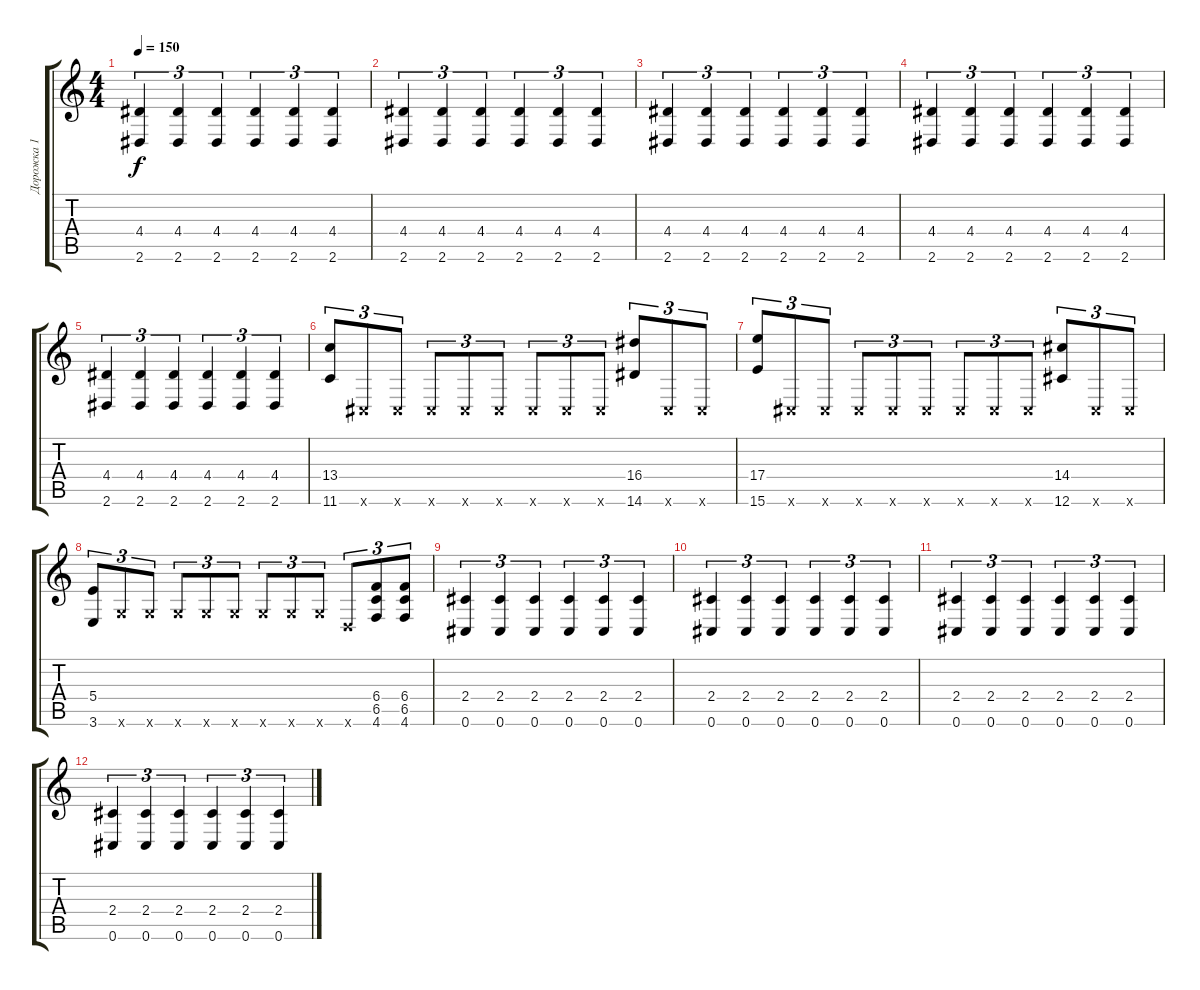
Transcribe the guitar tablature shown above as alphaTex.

\track ("Дорожка 1" "Дорожка 1") {instrument distortionguitar}
\staff {score tabs}
\tuning (Db4 Ab3 E3 B2 Gb2 Db2) {hide}
\ts (4 4)
\tempo 150
\clef g2
\ks c
(4.4 2.6).4{tu (3 2) dy f} (4.4 2.6).4{tu (3 2)} (4.4 2.6).4{tu (3 2)} (4.4 2.6).4{tu (3 2)} (4.4 2.6).4{tu (3 2)} (4.4 2.6).4{tu (3 2)} |
(4.4 2.6).4{tu (3 2)} (4.4 2.6).4{tu (3 2)} (4.4 2.6).4{tu (3 2)} (4.4 2.6).4{tu (3 2)} (4.4 2.6).4{tu (3 2)} (4.4 2.6).4{tu (3 2)} |
(4.4 2.6).4{tu (3 2)} (4.4 2.6).4{tu (3 2)} (4.4 2.6).4{tu (3 2)} (4.4 2.6).4{tu (3 2)} (4.4 2.6).4{tu (3 2)} (4.4 2.6).4{tu (3 2)} |
(4.4 2.6).4{tu (3 2)} (4.4 2.6).4{tu (3 2)} (4.4 2.6).4{tu (3 2)} (4.4 2.6).4{tu (3 2)} (4.4 2.6).4{tu (3 2)} (4.4 2.6).4{tu (3 2)} |
(4.4 2.6).4{tu (3 2)} (4.4 2.6).4{tu (3 2)} (4.4 2.6).4{tu (3 2)} (4.4 2.6).4{tu (3 2)} (4.4 2.6).4{tu (3 2)} (4.4 2.6).4{tu (3 2)} |
(13.4 11.6).8{tu (3 2)} 0.6{x}.8{tu (3 2)} 0.6{x}.8{tu (3 2)} 0.6{x}.8{tu (3 2)} 0.6{x}.8{tu (3 2)} 0.6{x}.8{tu (3 2)} 0.6{x}.8{tu (3 2)} 0.6{x}.8{tu (3 2)} 0.6{x}.8{tu (3 2)} (16.4 14.6).8{tu (3 2)} 0.6{x}.8{tu (3 2)} 0.6{x}.8{tu (3 2)} |
(17.4 15.6).8{tu (3 2)} 0.6{x}.8{tu (3 2)} 0.6{x}.8{tu (3 2)} 0.6{x}.8{tu (3 2)} 0.6{x}.8{tu (3 2)} 0.6{x}.8{tu (3 2)} 0.6{x}.8{tu (3 2)} 0.6{x}.8{tu (3 2)} 0.6{x}.8{tu (3 2)} (14.4 12.6).8{tu (3 2)} 0.6{x}.8{tu (3 2)} 0.6{x}.8{tu (3 2)} |
(5.4 3.6).8{tu (3 2)} 6.6{x}.8{tu (3 2)} 6.6{x}.8{tu (3 2)} 6.6{x}.8{tu (3 2)} 6.6{x}.8{tu (3 2)} 6.6{x}.8{tu (3 2)} 6.6{x}.8{tu (3 2)} 6.6{x}.8{tu (3 2)} 6.6{x}.8{tu (3 2)} 1.6{x}.8{tu (3 2)} (6.4 6.5 4.6).8{tu (3 2)} (6.4 6.5 4.6).8{tu (3 2)} |
(2.4 0.6).4{tu (3 2)} (2.4 0.6).4{tu (3 2)} (2.4 0.6).4{tu (3 2)} (2.4 0.6).4{tu (3 2)} (2.4 0.6).4{tu (3 2)} (2.4 0.6).4{tu (3 2)} |
(2.4 0.6).4{tu (3 2)} (2.4 0.6).4{tu (3 2)} (2.4 0.6).4{tu (3 2)} (2.4 0.6).4{tu (3 2)} (2.4 0.6).4{tu (3 2)} (2.4 0.6).4{tu (3 2)} |
(2.4 0.6).4{tu (3 2)} (2.4 0.6).4{tu (3 2)} (2.4 0.6).4{tu (3 2)} (2.4 0.6).4{tu (3 2)} (2.4 0.6).4{tu (3 2)} (2.4 0.6).4{tu (3 2)} |
(2.4 0.6).4{tu (3 2)} (2.4 0.6).4{tu (3 2)} (2.4 0.6).4{tu (3 2)} (2.4 0.6).4{tu (3 2)} (2.4 0.6).4{tu (3 2)} (2.4 0.6).4{tu (3 2)}
